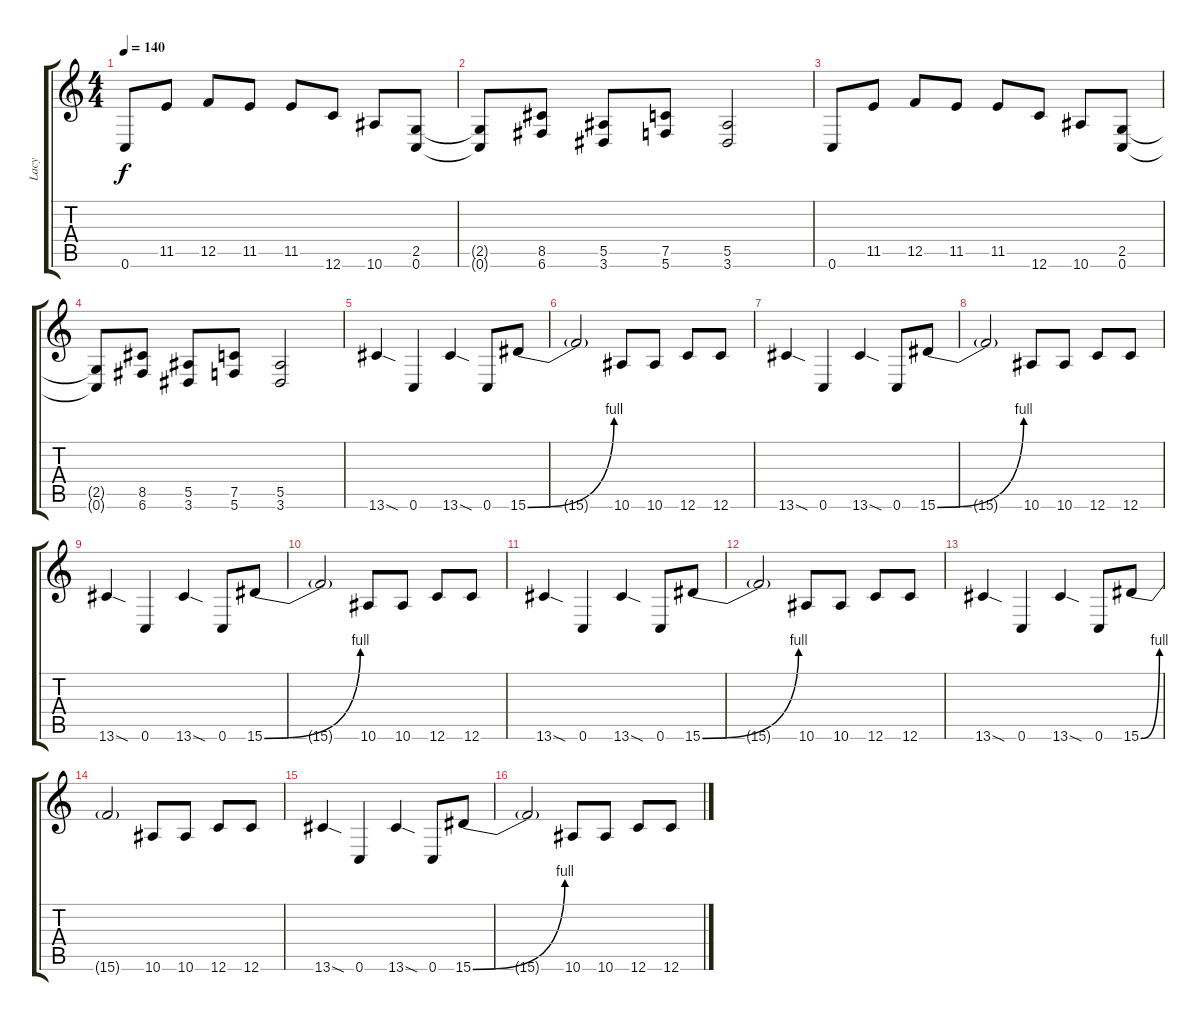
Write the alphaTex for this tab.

\track ("Lacy" "Lacy") {instrument distortionguitar}
\staff {score tabs}
\tuning (C4 G3 Eb3 Bb2 F2 C2) {hide}
\ts (4 4)
\tempo 140
\clef g2
\ks c
0.6.8{dy f} 11.5.8 12.5.8 11.5.8 11.5.8 12.6.8 10.6.8 (2.5 0.6).8 |
(2.5{t} 0.6{t}).8 (8.5 6.6).8 (5.5 3.6).8 (7.5 5.6).8 (5.5 3.6).2 |
0.6.8 11.5.8 12.5.8 11.5.8 11.5.8 12.6.8 10.6.8 (2.5 0.6).8 |
(2.5{t} 0.6{t}).8 (8.5 6.6).8 (5.5 3.6).8 (7.5 5.6).8 (5.5 3.6).2 |
13.6{sod}.4 0.6.4 13.6{sod}.4 0.6.8 15.6{be (bend 0 0 60 4)}.8 |
15.6{t}.2 10.6.8 10.6.8 12.6.8 12.6.8 |
13.6{sod}.4 0.6.4 13.6{sod}.4 0.6.8 15.6{be (bend 0 0 60 4)}.8 |
15.6{t}.2 10.6.8 10.6.8 12.6.8 12.6.8 |
13.6{sod}.4 0.6.4 13.6{sod}.4 0.6.8 15.6{be (bend 0 0 60 4)}.8 |
15.6{t}.2 10.6.8 10.6.8 12.6.8 12.6.8 |
13.6{sod}.4 0.6.4 13.6{sod}.4 0.6.8 15.6{be (bend 0 0 60 4)}.8 |
15.6{t}.2 10.6.8 10.6.8 12.6.8 12.6.8 |
13.6{sod}.4 0.6.4 13.6{sod}.4 0.6.8 15.6{be (bend 0 0 60 4)}.8 |
15.6{t}.2 10.6.8 10.6.8 12.6.8 12.6.8 |
13.6{sod}.4 0.6.4 13.6{sod}.4 0.6.8 15.6{be (bend 0 0 60 4)}.8 |
15.6{t}.2 10.6.8 10.6.8 12.6.8 12.6.8
